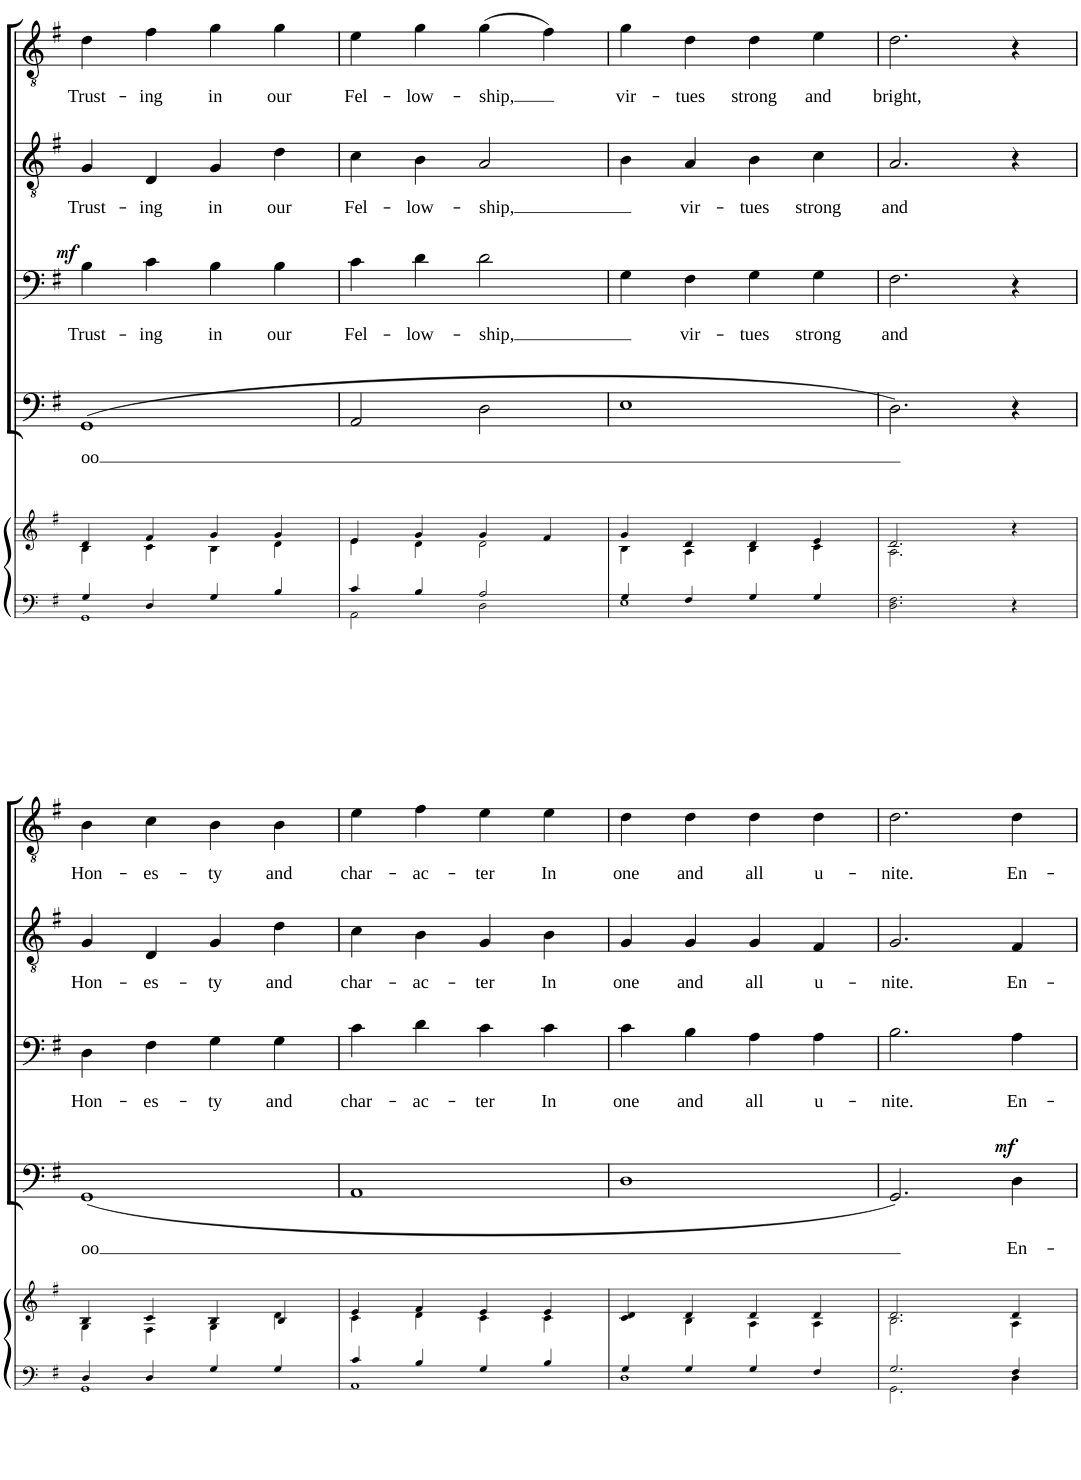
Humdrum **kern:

**kern	**kern	**kern	**text	**dynam	**kern	**text	**dynam	**kern	**text	**kern	**text
*part5	*part5	*part4	*part4	*part4	*part3	*part3	*part3	*part2	*part2	*part1	*part1
*staff6	*staff5	*staff4	*staff4	*staff4	*staff3	*staff3	*staff3	*staff2	*staff2	*staff1	*staff1
*I"Piano	*	*I"Piano	*	*	*I"Piano	*	*	*I"Piano	*	*I"Piano	*
*I'Pno	*	*I'Pno	*	*	*I'Pno	*	*	*I'Pno	*	*I'Pno	*
!!LO:PB:g=z
*clefF4	*clefG2	*clefF4	*	*	*clefF4	*	*	*clefGv2	*	*clefGv2	*
*k[f#]	*k[f#]	*k[f#]	*	*	*k[f#]	*	*	*k[f#]	*	*k[f#]	*
*M4/4	*M4/4	*M4/4	*	*	*M4/4	*	*	*M4/4	*	*M4/4	*
*met(c)	*met(c)	*met(c)	*	*	*met(c)	*	*	*met(c)	*	*met(c)	*
=17	=17	=17	=17	=17	=17	=17	=17	=17	=17	=17	=17
*^	*^	*	*	*	*	*	*	*	*	*	*
!	!	!	!	!	!LO:LY:b	!	!	!LO:LY:b	!LO:DY:a	!	!LO:LY:b	!	!LO:LY:b
4G/	1GG	4d/	4B\	(1GG	oo	.	4B\	Trust-	mf	4G/	Trust-	4d\	Trust-
!	!	!	!	!	!	!	!	!LO:LY:b	!	!	!LO:LY:b	!	!LO:LY:b
4D/	.	4f#/	4c\	.	.	.	4c\	-ing	.	4D/	-ing	4f#\	-ing
!	!	!	!	!	!	!	!	!LO:LY:b	!	!	!LO:LY:b	!	!LO:LY:b
4G/	.	4g/	4B\	.	.	.	4B\	in	.	4G/	in	4g\	in
!	!	!	!	!	!	!	!	!LO:LY:b	!	!	!LO:LY:b	!	!LO:LY:b
4B/	.	4g/	4d\	.	.	.	4B\	our	.	4d\	our	4g\	our
=18	=18	=18	=18	=18	=18	=18	=18	=18	=18	=18	=18	=18	=18
!	!	!	!	!	!	!	!	!LO:LY:b	!	!	!LO:LY:b	!	!LO:LY:b
4c/	2AA\	4e/	4e\	2AA/	.	.	4c\	Fel-	.	4c\	Fel-	4e\	Fel-
!	!	!	!	!	!	!	!	!LO:LY:b	!	!	!LO:LY:b	!	!LO:LY:b
4B/	.	4g/	4d\	.	.	.	4d\	-low-	.	4B\	-low-	4g\	-low-
!	!	!	!	!	!	!	!	!LO:LY:b	!	!	!LO:LY:b	!	!LO:LY:b
2A/	2D\	4g/	2d\	2D\	.	.	2d\	-ship,	.	2A/	-ship,	(4g\	-ship,
.	.	4f#/	.	.	.	.	.	.	.	.	.	4f#\)	.
=19	=19	=19	=19	=19	=19	=19	=19	=19	=19	=19	=19	=19	=19
!	!	!	!	!	!	!	!	!	!	!	!	!	!LO:LY:b
4G/	1E	4g/	4B\	1E	.	.	4G\	.	.	4B\	.	4g\	vir-
!	!	!	!	!	!	!	!	!LO:LY:b	!	!	!LO:LY:b	!	!LO:LY:b
4F#/	.	4d/	4A\	.	.	.	4F#\	vir-	.	4A/	vir-	4d\	-tues
!	!	!	!	!	!	!	!	!LO:LY:b	!	!	!LO:LY:b	!	!LO:LY:b
4G/	.	4d/	4B\	.	.	.	4G\	-tues	.	4B\	-tues	4d\	strong
!	!	!	!	!	!	!	!	!LO:LY:b	!	!	!LO:LY:b	!	!LO:LY:b
4G/	.	4e/	4c\	.	.	.	4G\	strong	.	4c\	strong	4e\	and
*v	*v	*	*	*	*	*	*	*	*	*	*	*	*
=20	=20	=20	=20	=20	=20	=20	=20	=20	=20	=20	=20	=20
!	!	!	!	!	!	!	!LO:LY:b	!	!	!LO:LY:b	!	!LO:LY:b
2.D\ 2.F#\	2.d/	2.A\	2.D\)	.	.	2.F#\	and	.	2.A/	and	2.d\	bright,
4r	4r	4ryy	4r	.	.	4r	.	.	4r	.	4r	.
!!LO:LB:g=z
=21	=21	=21	=21	=21	=21	=21	=21	=21	=21	=21	=21	=21
*^	*	*	*	*	*	*	*	*	*	*	*	*
!	!	!	!	!	!LO:LY:b	!	!	!LO:LY:b	!	!	!LO:LY:b	!	!LO:LY:b
4D/	1GG	4B/	4G\	(1GG	oo	.	4D\	Hon-	.	4G/	Hon-	4B\	Hon-
!	!	!	!	!	!	!	!	!LO:LY:b	!	!	!LO:LY:b	!	!LO:LY:b
4D/	.	4c/	4F#\	.	.	.	4F#\	-es-	.	4D/	-es-	4c\	-es-
!	!	!	!	!	!	!	!	!LO:LY:b	!	!	!LO:LY:b	!	!LO:LY:b
4G/	.	4B/	4G\	.	.	.	4G\	-ty	.	4G/	-ty	4B\	-ty
!	!	!	!	!	!	!	!	!LO:LY:b	!	!	!LO:LY:b	!	!LO:LY:b
4G/	.	4B/	4d\	.	.	.	4G\	and	.	4d\	and	4B\	and
=22	=22	=22	=22	=22	=22	=22	=22	=22	=22	=22	=22	=22	=22
!	!	!	!	!	!	!	!	!LO:LY:b	!	!	!LO:LY:b	!	!LO:LY:b
4c/	1AA	4e/	4c\	1AA	.	.	4c\	char-	.	4c\	char-	4e\	char-
!	!	!	!	!	!	!	!	!LO:LY:b	!	!	!LO:LY:b	!	!LO:LY:b
4B/	.	4f#/	4d\	.	.	.	4d\	-ac-	.	4B\	-ac-	4f#\	-ac-
!	!	!	!	!	!	!	!	!LO:LY:b	!	!	!LO:LY:b	!	!LO:LY:b
4G/	.	4e/	4c\	.	.	.	4c\	-ter	.	4G/	-ter	4e\	-ter
!	!	!	!	!	!	!	!	!LO:LY:b	!	!	!LO:LY:b	!	!LO:LY:b
4B/	.	4e/	4c\	.	.	.	4c\	In	.	4B\	In	4e\	In
=23	=23	=23	=23	=23	=23	=23	=23	=23	=23	=23	=23	=23	=23
!	!	!	!	!	!	!	!	!LO:LY:b	!	!	!LO:LY:b	!	!LO:LY:b
4G/	1D	4c/ 4d/	4ryy	1D	.	.	4c\	one	.	4G/	one	4d\	one
!	!	!	!	!	!	!	!	!LO:LY:b	!	!	!LO:LY:b	!	!LO:LY:b
4G/	.	4d/	4B\	.	.	.	4B\	and	.	4G/	and	4d\	and
!	!	!	!	!	!	!	!	!LO:LY:b	!	!	!LO:LY:b	!	!LO:LY:b
4G/	.	4d/	4A\	.	.	.	4A\	all	.	4G/	all	4d\	all
!	!	!	!	!	!	!	!	!LO:LY:b	!	!	!LO:LY:b	!	!LO:LY:b
4F#/	.	4d/	4A\	.	.	.	4A\	u-	.	4F#/	u-	4d\	u-
=24	=24	=24	=24	=24	=24	=24	=24	=24	=24	=24	=24	=24	=24
!	!	!	!	!	!	!	!	!LO:LY:b	!	!	!LO:LY:b	!	!LO:LY:b
2.G/	2.GG\	2.d/	2.B\	2.GG/)	.	.	2.B\	-nite.	.	2.G/	-nite.	2.d\	-nite.
!	!	!	!	!	!LO:LY:b	!LO:DY:a	!	!LO:LY:b	!	!	!LO:LY:b	!	!LO:LY:b
4F#/	4D\	4d/	4A\	4D\	En-	mf	4A\	En-	.	4F#/	En-	4d\	En-
*v	*v	*	*	*	*	*	*	*	*	*	*	*	*
*	*v	*v	*	*	*	*	*	*	*	*	*	*
=	=	=	=	=	=	=	=	=	=	=	=
*-	*-	*-	*-	*-	*-	*-	*-	*-	*-	*-	*-
